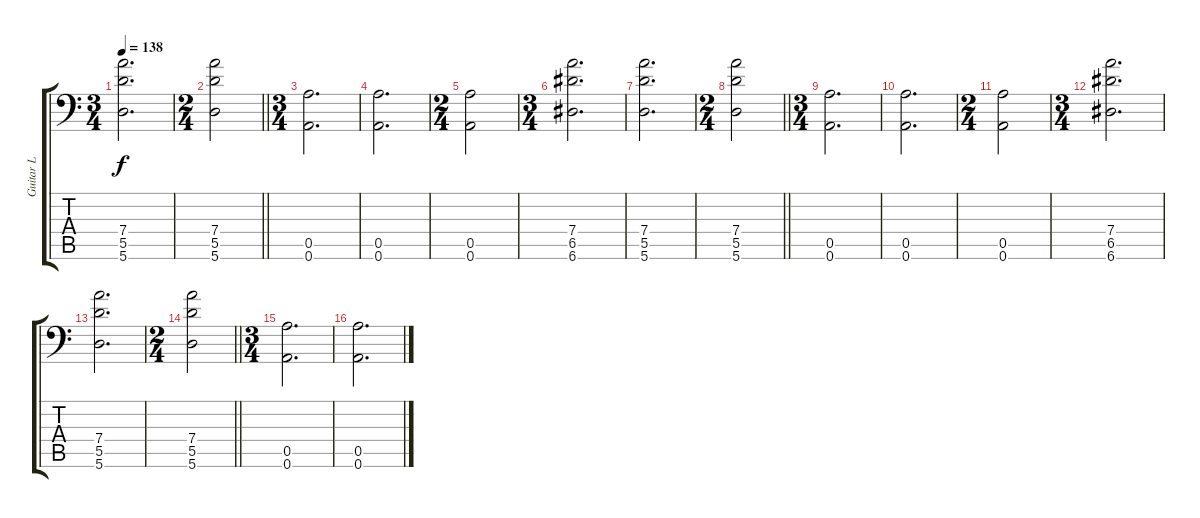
\track ("Guitar L" "Guitar L") {instrument distortionguitar}
\staff {score tabs}
\tuning (E4 B3 G3 D3 A2 A1) {hide}
\ts (3 4)
\tempo 138
\clef f4
\ks c
(7.4 5.5 5.6).2{d dy f} |
\ts (2 4)
\barLineRight lightlight
(7.4 5.5 5.6).2 |
\ts (3 4)
(0.5 0.6).2{d} |
(0.5 0.6).2{d} |
\ts (2 4)
(0.5 0.6).2 |
\ts (3 4)
(7.4 6.5 6.6).2{d} |
(7.4 5.5 5.6).2{d} |
\ts (2 4)
\barLineRight lightlight
(7.4 5.5 5.6).2 |
\ts (3 4)
(0.5 0.6).2{d} |
(0.5 0.6).2{d} |
\ts (2 4)
(0.5 0.6).2 |
\ts (3 4)
(7.4 6.5 6.6).2{d} |
(7.4 5.5 5.6).2{d} |
\ts (2 4)
\barLineRight lightlight
(7.4 5.5 5.6).2 |
\ts (3 4)
(0.5 0.6).2{d} |
(0.5 0.6).2{d}
